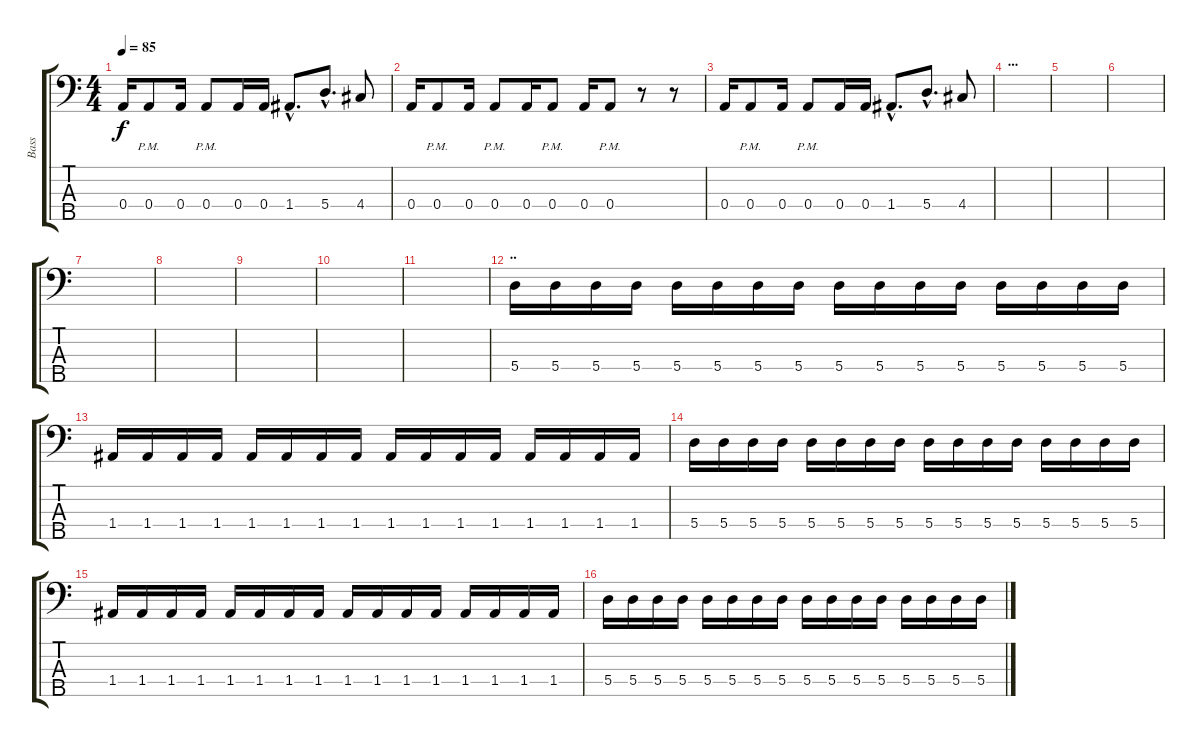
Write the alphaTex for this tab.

\track ("Bass" "Bass") {instrument electricbassfinger}
\staff {score tabs}
\tuning (C3 G2 D2 A1 E1) {hide}
\ts (4 4)
\tempo 85
\clef f4
\ks c
0.4.16{dy f} 0.4{pm}.8 0.4.16 0.4{pm}.8 0.4.16 0.4.16 1.4{hac}.8{d} 5.4{hac}.8{d} 4.4.8 |
0.4.16 0.4{pm}.8 0.4.16 0.4{pm}.8 0.4.16 0.4{pm}.8 0.4.16 0.4{pm}.8 r.8 r.8 |
0.4.16 0.4{pm}.8 0.4.16 0.4{pm}.8 0.4.16 0.4.16 1.4{hac}.8{d} 5.4{hac}.8{d} 4.4.8 |
\section ("" "...")
|
|
|
|
|
|
|
|
\section ("" "..")
5.4.16 5.4.16 5.4.16 5.4.16 5.4.16 5.4.16 5.4.16 5.4.16 5.4.16 5.4.16 5.4.16 5.4.16 5.4.16 5.4.16 5.4.16 5.4.16 |
1.4.16 1.4.16 1.4.16 1.4.16 1.4.16 1.4.16 1.4.16 1.4.16 1.4.16 1.4.16 1.4.16 1.4.16 1.4.16 1.4.16 1.4.16 1.4.16 |
5.4.16 5.4.16 5.4.16 5.4.16 5.4.16 5.4.16 5.4.16 5.4.16 5.4.16 5.4.16 5.4.16 5.4.16 5.4.16 5.4.16 5.4.16 5.4.16 |
1.4.16 1.4.16 1.4.16 1.4.16 1.4.16 1.4.16 1.4.16 1.4.16 1.4.16 1.4.16 1.4.16 1.4.16 1.4.16 1.4.16 1.4.16 1.4.16 |
5.4.16 5.4.16 5.4.16 5.4.16 5.4.16 5.4.16 5.4.16 5.4.16 5.4.16 5.4.16 5.4.16 5.4.16 5.4.16 5.4.16 5.4.16 5.4.16
